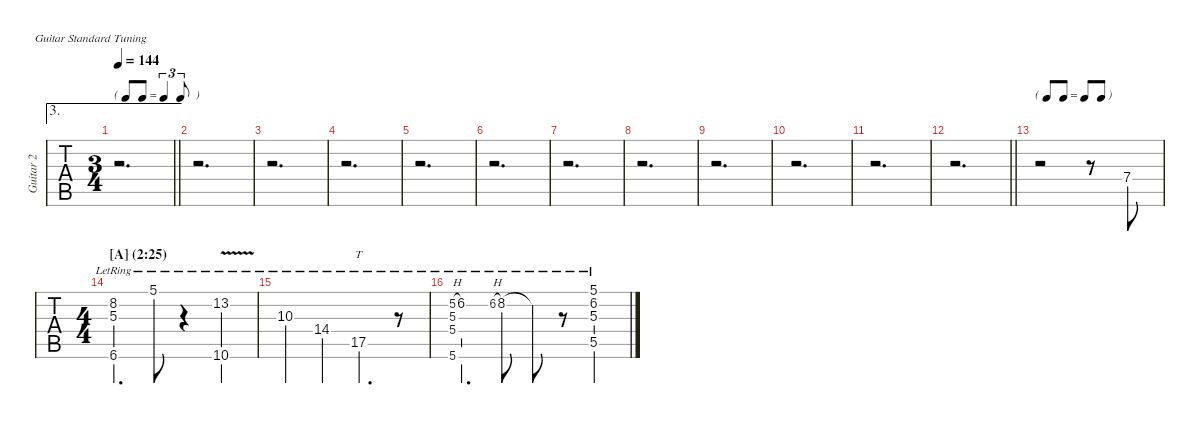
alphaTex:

\defaultSystemsLayout 4
\hideDynamics
\bracketExtendMode nobrackets
\multiTrackTrackNamePolicy allsystems
\firstSystemTrackNameMode fullname
\otherSystemsTrackNameMode fullname
\otherSystemsTrackNameOrientation horizontal
\track ("Guitar 2" "Guitar 2") {instrument overdrivenguitar}
\staff {tabs}
\tuning (E4 B3 G3 D3 A2 E2)
\ae 3
\ts (3 4)
\tf triplet8th
\scale
1.02604
\tempo 144
\accidentals auto
\clef g2
\ottava regular
\simile none
\barLineRight lightlight
\ks c
r.2{d dy mf} |
\scale
0.982962 r.2{d} |
\scale
0.99132 r.2{d} |
\scale
0.99968 r.2{d} |
\scale
1.00199 r.2{d} |
\scale
1.00352 r.2{d} |
\scale
0.995156 r.2{d} |
\scale
0.999336 r.2{d} |
\scale
0.998156 r.2{d} |
\scale
1.00386 r.2{d} |
\scale
1.00804 r.2{d} |
\scale
0.989945
\barLineRight lightlight
r.2{d} |
\tf none
\scale
1.05758 r.2 r.8 7.4.8 |
\ts (4 4)
\beaming (8 2 2 2 2)
\section ("A" "(2:25)")
\scale
1.00993 (6.6{lr acc #} 5.3{lr} 8.2{lr}).4{d} 5.1{lr}.8 r.4 (13.2{v lr} 10.6{lr}).4 |
\scale
1.00087 10.3{lr}.4 14.4{lr}.4 17.5{lr}.4{tt d} r.8 |
\scale
0.996689 (5.2{h lr} 5.6{lr} 5.3{lr} 5.4{lr}).8{gr onbeat} 6.2{lr}.4{d} 6.2{h lr}.8{gr onbeat} 8.2{lr}.8 8.2{lr t}.8 r.8 (5.5{lr} 5.3{lr} 6.2{lr} 5.1{lr}).4
